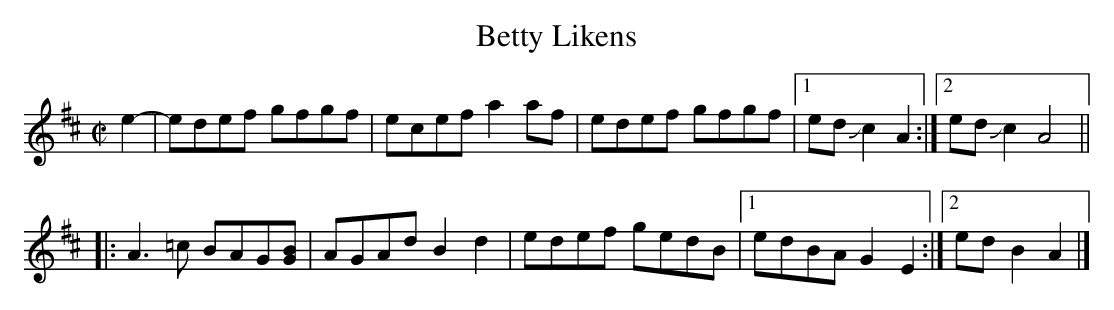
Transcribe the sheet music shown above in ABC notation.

X:1
T: Betty Likens
M: C|
L: 1/8
K: Amix
e2- | edef gfgf | ecef a2af | edef gfgf |1 edJc2 A2 :|2 edJc2 A4 ||
|: A3=c BAG[BG] | AGAd B2d2 | edef gedB |1 edBA G2E2 :|2 edB2 A2 |]
